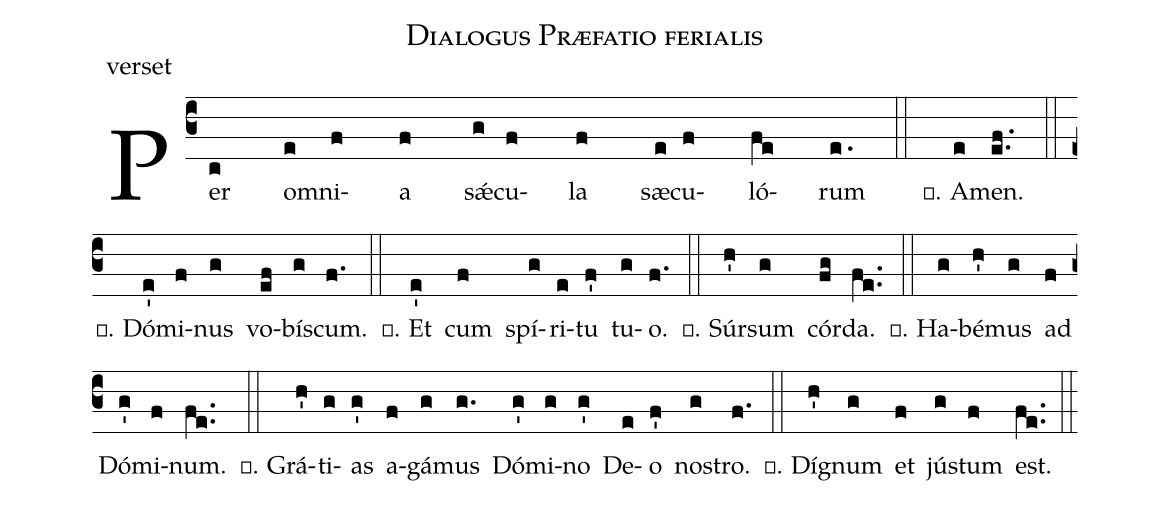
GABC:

name: Dialogus Præfatio ferialis;
office-part: verset;
%%
(c3) Per(c) om(e)ni(f)a(f) s<sp>'ae</sp>(g)cu(f)la(f) sæ(e)cu(f)ló(fe)rum(e.) (::) ℟. A(e)men.(ef..) (::)(z) ℣. Dó(e')mi(f)nus(g) vo(ef)bí(g)scum.(f.) (::) ℟. Et(e') cum(f) spí(g)ri(e)tu(f') tu(g)o.(f.) (::) ℣. Súr(h')sum(g) cór(fg)da.(fe..) (::) ℟. Ha(g)bé(h')mus(g) ad(f) Dó(g')mi(f)num.(fe..) (::) ℣. Grá(h')ti(g)as(g') a(f)gá(g)mus(g.) Dó(g')mi(g)no(g') De(e)o(f') no(g)stro.(f.) (::) ℟. Dí(h')gnum(g) et(f) jú(g)stum(f) est.(fe..) (::)
